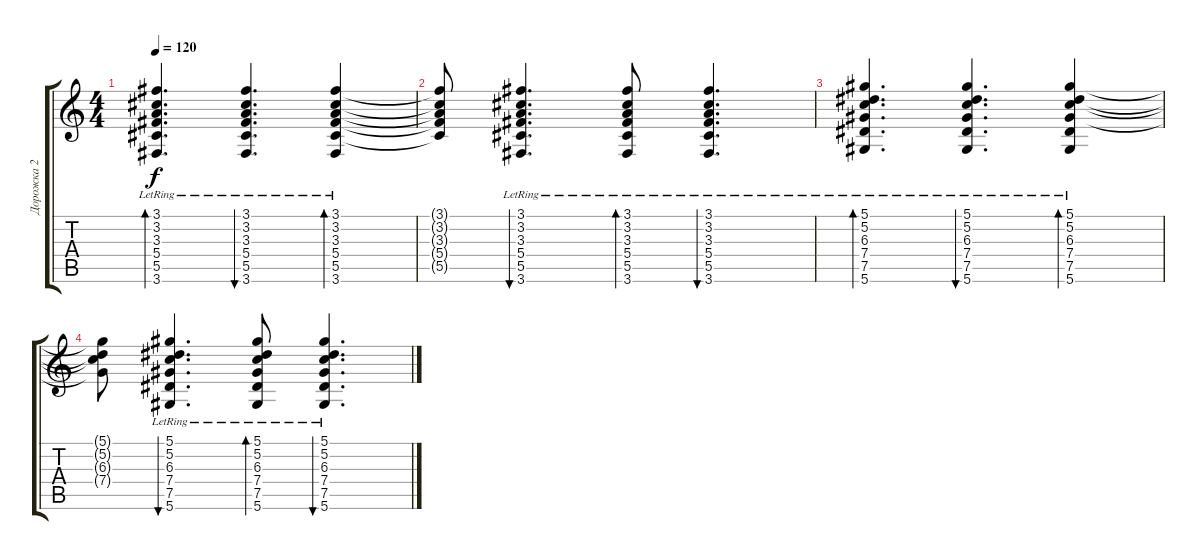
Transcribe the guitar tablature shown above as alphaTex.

\track ("Дорожка 2" "Дорожка 2") {instrument acousticguitarsteel}
\staff {score tabs}
\tuning (Eb4 Bb3 Gb3 Db3 Ab2 Eb2) {hide}
\ts (4 4)
\tempo 120
\clef g2
\ks c
(3.1{lr} 3.2{lr} 3.3{lr} 5.4{lr} 5.5{lr} 3.6).4{d bd 30 dy f} (3.1{lr} 3.2{lr} 3.3{lr} 5.4{lr} 5.5{lr} 3.6).4{d bu 30} (3.1{lr} 3.2{lr} 3.3{lr} 5.4{lr} 5.5{lr} 3.6).4{bd 30} |
(3.1{t} 3.2{t} 3.3{t} 5.4{t} 5.5{t}).8 (3.1{lr} 3.2{lr} 3.3{lr} 5.4{lr} 5.5{lr} 3.6).4{d bu 30} (3.1{lr} 3.2{lr} 3.3{lr} 5.4{lr} 5.5{lr} 3.6).8{bd 30} (3.1{lr} 3.2{lr} 3.3{lr} 5.4{lr} 5.5{lr} 3.6).4{d bu 30} |
(5.1{lr} 5.2{lr} 6.3{lr} 7.4{lr} 7.5{lr} 5.6).4{d bd 30} (5.1{lr} 5.2{lr} 6.3{lr} 7.4{lr} 7.5{lr} 5.6).4{d bu 30} (5.1{lr} 5.2{lr} 6.3{lr} 7.4{lr} 7.5{lr} 5.6).4{bd 30} |
(5.1{t} 5.2{t} 6.3{t} 7.4{t}).8 (5.1{lr} 5.2{lr} 6.3{lr} 7.4{lr} 7.5{lr} 5.6).4{d bu 30} (5.1{lr} 5.2{lr} 6.3{lr} 7.4{lr} 7.5{lr} 5.6).8{bd 30} (5.1{lr} 5.2{lr} 6.3{lr} 7.4{lr} 7.5{lr} 5.6).4{d bu 30}
